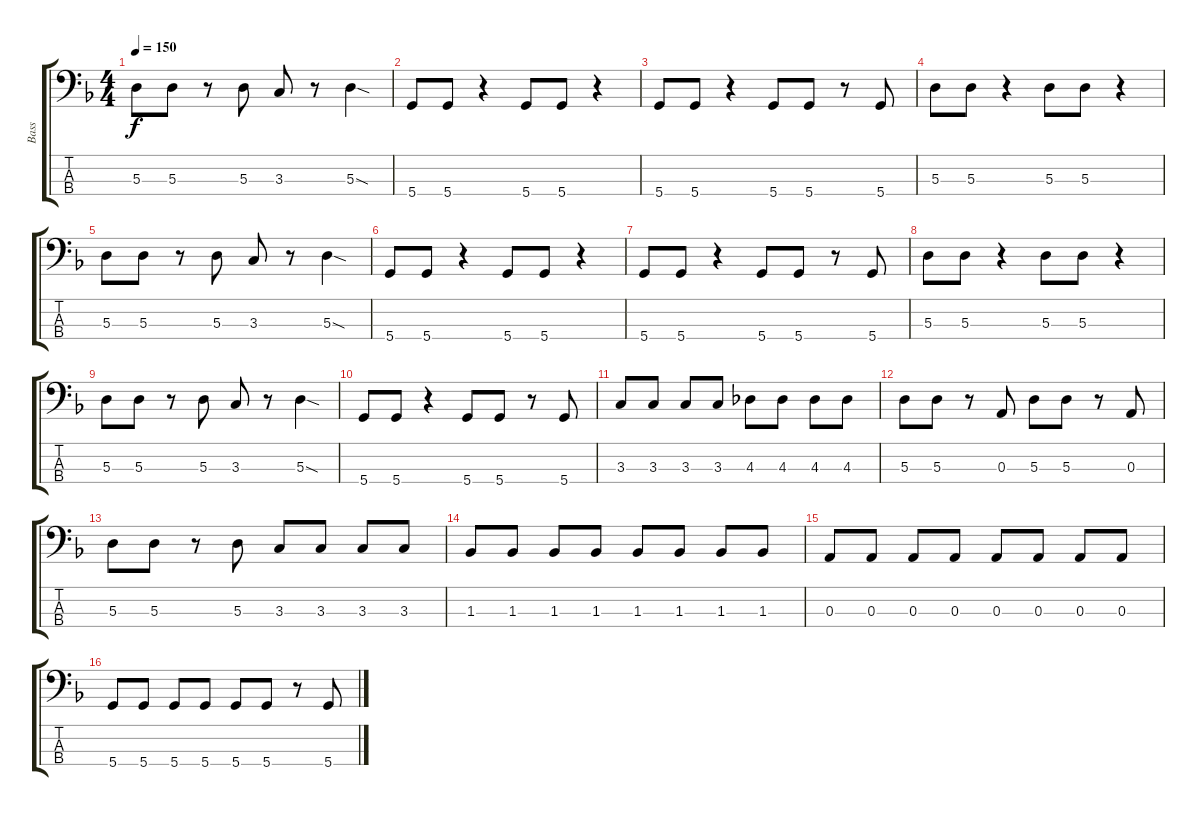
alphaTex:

\track ("Bass" "Bass") {instrument electricbasspick}
\staff {score tabs}
\tuning (G2 D2 A1 D1) {hide}
\ts (4 4)
\tempo 150
\clef f4
\ks f
5.3.8{dy f} 5.3.8 r.8 5.3.8 3.3.8 r.8 5.3{sod}.4 |
5.4.8 5.4.8 r.4 5.4.8 5.4.8 r.4 |
5.4.8 5.4.8 r.4 5.4.8 5.4.8 r.8 5.4.8 |
5.3.8 5.3.8 r.4 5.3.8 5.3.8 r.4 |
5.3.8 5.3.8 r.8 5.3.8 3.3.8 r.8 5.3{sod}.4 |
5.4.8 5.4.8 r.4 5.4.8 5.4.8 r.4 |
5.4.8 5.4.8 r.4 5.4.8 5.4.8 r.8 5.4.8 |
5.3.8 5.3.8 r.4 5.3.8 5.3.8 r.4 |
5.3.8 5.3.8 r.8 5.3.8 3.3.8 r.8 5.3{sod}.4 |
5.4.8 5.4.8 r.4 5.4.8 5.4.8 r.8 5.4.8 |
3.3.8 3.3.8 3.3.8 3.3.8 4.3.8 4.3.8 4.3.8 4.3.8 |
5.3.8 5.3.8 r.8 0.3.8 5.3.8 5.3.8 r.8 0.3.8 |
5.3.8 5.3.8 r.8 5.3.8 3.3.8 3.3.8 3.3.8 3.3.8 |
1.3.8 1.3.8 1.3.8 1.3.8 1.3.8 1.3.8 1.3.8 1.3.8 |
0.3.8 0.3.8 0.3.8 0.3.8 0.3.8 0.3.8 0.3.8 0.3.8 |
5.4.8 5.4.8 5.4.8 5.4.8 5.4.8 5.4.8 r.8 5.4.8
